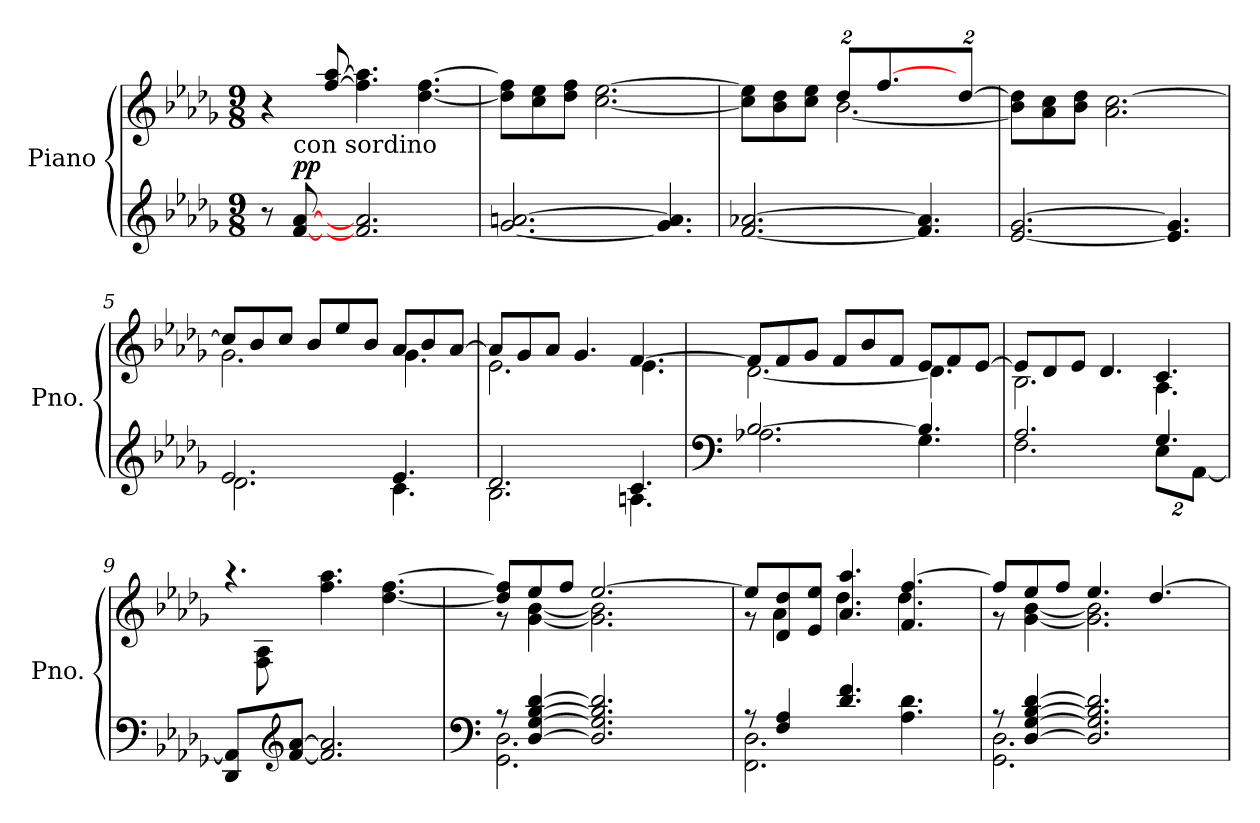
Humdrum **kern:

**kern	**kern	**dynam
*part1	*part1	*part1
*staff2	*staff1	*staff1/2
*I"Piano	*	*
*I'Pno.	*	*
*clefG2	*clefG2	*
*k[b-e-a-d-g-]	*k[b-e-a-d-g-]	*
*M9/8	*M9/8	*
=1	=1	=1
*	*^	*
8r	4r	4ryy	.
!LO:TX:a:t=con sordino	!	!	!
!	!	!	!LO:DY:a=2
[8f/<< [8a-/<<L	.	.	pp
8ryy	[8ff [8aa-	8ff\ 8aa-\J	.
2.f/] 2.a-/]	4.ff\] 4.aa-\]	2.ryy	.
.	[4.dd-\ [4.ff\	.	.
*	*v	*v	*
=2	=2	=2
[2.g-/<< [2.an/<<	8dd-\] 8ff\]L	.
.	8cc\ 8ee-\	.
.	8dd-\ 8ff\J	.
.	[2.cc\ [2.ee-\	.
4.g-/] 4.a/]	.	.
=3	=3	=3
*	*^	*
[2.f/<< [2.a-X/<<	8cc\] 8ee-\]L	4.ryy	.
.	8b-\ 8dd-\	.	.
.	8cc\ 8ee-\J	.	.
*	*Xbrackettup	*	*
.	16%3dd-/L	[2.b-<\	.
.	[4.ff/	.	.
4.f/] 4.a-/]	.	.	.
.	[16%3dd-/J	.	.
*	*v	*v	*
=4	=4	=4
[2.e-/<< [2.g-/<<	8b-\] 8dd-\]L	.
.	8a-\ 8cc\	.
.	8b-\ 8dd-\J	.
.	2.a-\ [2.cc\	.
4.e-/] 4.g-/]	.	.
=5	=5	=5
*^	*^	*
2.e-/	2.d-<\	8cc/L]	2.g-<\	.
.	.	8b-/	.	.
.	.	8cc/J	.	.
.	.	8b-/L	.	.
.	.	8ee-/	.	.
.	.	8b-/J	.	.
4.e-/	4.c<\	8a-/L	4.g-<\	.
.	.	8b-/	.	.
.	.	[8a-/J	.	.
!!LO:LB:g=z	!!
=6	=6	=6	=6	=6
2.d-/	2.B-<\	8a-/L]	2.e-<\	.
.	.	8g-/	.	.
.	.	8a-/J	.	.
.	.	4.g-/	.	.
4.c/	4.An\	[4.f/	4.e-<\	.
=7	=7	=7	=7	=7
*clefF4	*	*	*	*
[2.B-/	2.A-X\	8f/L]	[2.d-<\	.
.	.	8f/	.	.
.	.	8g-/J	.	.
.	.	8f/L	.	.
.	.	8b-/	.	.
.	.	8f/J	.	.
4.B-/]	4.G-\	8e-/L	4.d-\]	.
.	.	8f/	.	.
.	.	[8e-/J	.	.
=8	=8	=8	=8	=8
2.A-/	2.F\	8e-/L]	2.B-<\	.
.	.	8d-/	.	.
.	.	8e-/J	.	.
.	.	4.d-/	.	.
*	*Xbrackettup	*	*	*
4.G-/	16%3E-\L	4.c/	4.A-\	.
.	[16%3AA-<\J	.	.	.
*v	*v	*	*	*
=9	=9	=9	=9
8DD-/< 8AA-/]<L	4.r	8ryy	.
8ryy	.	8F\ 8A-\	.
*clefG2	*	*	*
[8f/ [8a-/J	.	2..ryy	.
2.f/] 2.a-/]	4.ff\ 4.aa-\	.	.
.	[4.dd-\ [4.ff\	.	.
!!LO:LB:g=z	!!
=10	=10	=10	=10
*clefF4	*	*	*
*^	*	*	*
8r	2.GG-\ 2.D-\	8dd-/] 8ff/]L	8r	.
[4D-/ [4G-/ [4B-/ [4d-/	.	8ee-/	[4g-\<< [4b-\<<	.
.	.	8ff/J	.	.
2.D-/] 2.G-/] 2.B-/] 2.d-/]	.	[2.ee-/	2.g-\] 2.b-\]	.
.	4ryy	.	.	.
.	8ryy	.	.	.
!!LO:LB:g=z	!!
=11	=11	=11	=11	=11
8r	2.FF\ 2.D-\	8ee-/L]	8r	.
4F/ 4A-/	.	8d-/ 8dd-/	4a-<\	.
.	.	8e-/ 8ee-/J	.	.
4.d-/ 4.f/	.	4.a-/ 4.aa-/	4.dd-<\	.
4.A-\ 4.d-\	4ryy	4.f/ [4.ff/	4.dd-<\	.
.	8ryy	.	.	.
=12	=12	=12	=12	=12
8r	2.GG-\ 2.D-\	8ff/L]	8r	.
[4D-/ [4G-/ [4B-/ [4d-/	.	8ee-/	[4g-\ [4b-\	.
.	.	8ff/J	.	.
2.D-/] 2.G-/] 2.B-/] 2.d-/]	.	4.ee-/	2.g-\] 2.b-\]	.
.	4ryy	[4.dd-/	.	.
.	8ryy	.	.	.
*v	*v	*	*	*
*	*v	*v	*
=	=	=
*-	*-	*-
